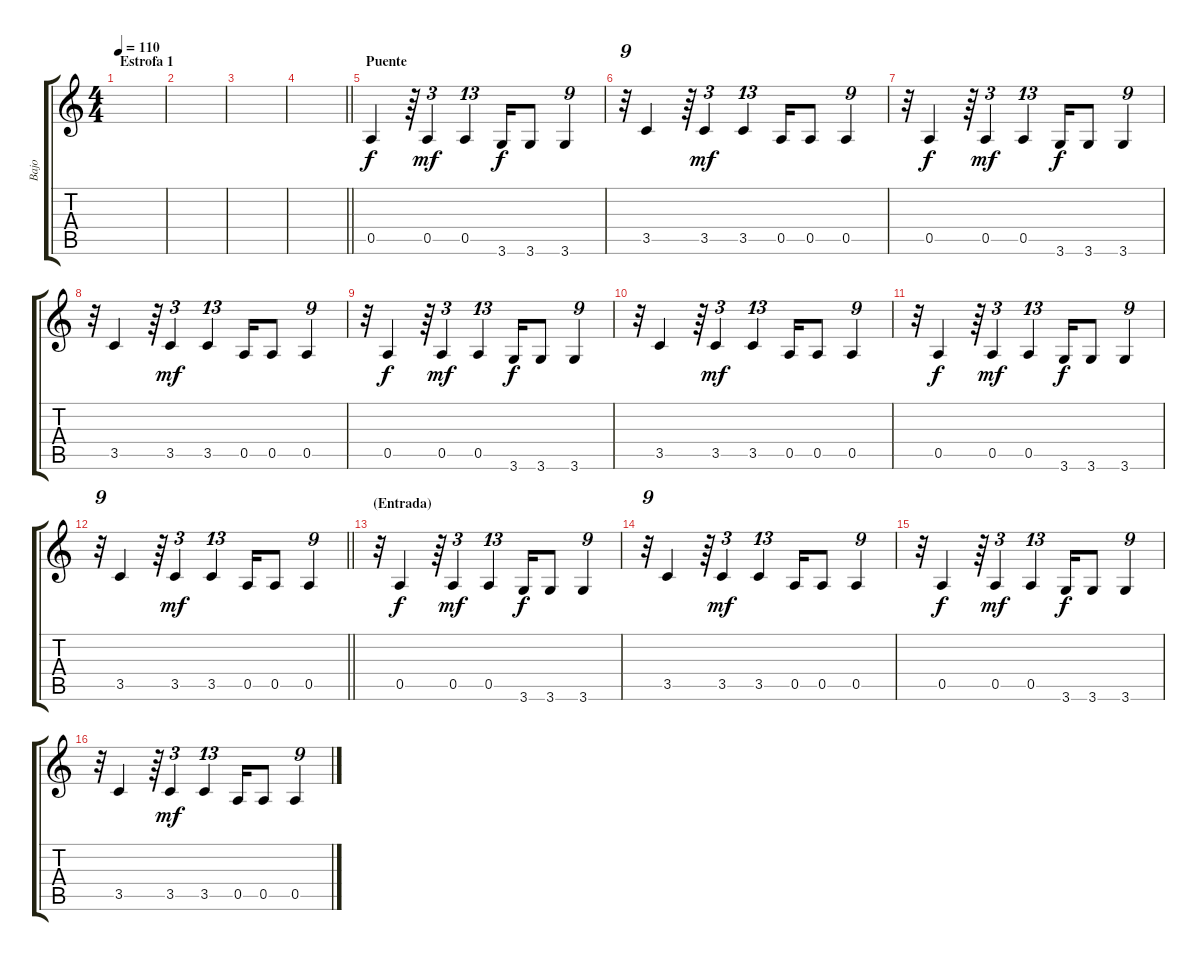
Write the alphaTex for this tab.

\track ("Bajo" "Bajo") {instrument electricbassfinger}
\staff {score tabs}
\tuning (E4 B3 G3 D3 A2 E2) {hide}
\ts (4 4)
\section ("" "Estrofa 1")
\tempo 110
\clef g2
\ks c
|
|
|
\barLineRight lightlight
|
\section ("" "Puente")
0.5.4 r.64 0.5.4{tu (3 2) dy mf} 0.5.4{tu (13 8)} 3.6.16{dy f} 3.6.8 3.6.4{tu (9 8)} |
r.32{tu (9 8)} 3.5.4 r.64 3.5.4{tu (3 2) dy mf} 3.5.4{tu (13 8)} 0.5.16 0.5.8 0.5.4{tu (9 8)} |
r.32 0.5.4{dy f} r.64 0.5.4{tu (3 2) dy mf} 0.5.4{tu (13 8)} 3.6.16{dy f} 3.6.8 3.6.4{tu (9 8)} |
r.32{tu (9 8)} 3.5.4 r.64 3.5.4{tu (3 2) dy mf} 3.5.4{tu (13 8)} 0.5.16 0.5.8 0.5.4{tu (9 8)} |
r.32 0.5.4{dy f} r.64 0.5.4{tu (3 2) dy mf} 0.5.4{tu (13 8)} 3.6.16{dy f} 3.6.8 3.6.4{tu (9 8)} |
r.32{tu (9 8)} 3.5.4 r.64 3.5.4{tu (3 2) dy mf} 3.5.4{tu (13 8)} 0.5.16 0.5.8 0.5.4{tu (9 8)} |
r.32 0.5.4{dy f} r.64 0.5.4{tu (3 2) dy mf} 0.5.4{tu (13 8)} 3.6.16{dy f} 3.6.8 3.6.4{tu (9 8)} |
\barLineRight lightlight
r.32{tu (9 8)} 3.5.4 r.64 3.5.4{tu (3 2) dy mf} 3.5.4{tu (13 8)} 0.5.16 0.5.8 0.5.4{tu (9 8)} |
\section ("" "(Entrada)")
r.32 0.5.4{dy f} r.64 0.5.4{tu (3 2) dy mf} 0.5.4{tu (13 8)} 3.6.16{dy f} 3.6.8 3.6.4{tu (9 8)} |
r.32{tu (9 8)} 3.5.4 r.64 3.5.4{tu (3 2) dy mf} 3.5.4{tu (13 8)} 0.5.16 0.5.8 0.5.4{tu (9 8)} |
r.32 0.5.4{dy f} r.64 0.5.4{tu (3 2) dy mf} 0.5.4{tu (13 8)} 3.6.16{dy f} 3.6.8 3.6.4{tu (9 8)} |
r.32{tu (9 8)} 3.5.4 r.64 3.5.4{tu (3 2) dy mf} 3.5.4{tu (13 8)} 0.5.16 0.5.8 0.5.4{tu (9 8)}
